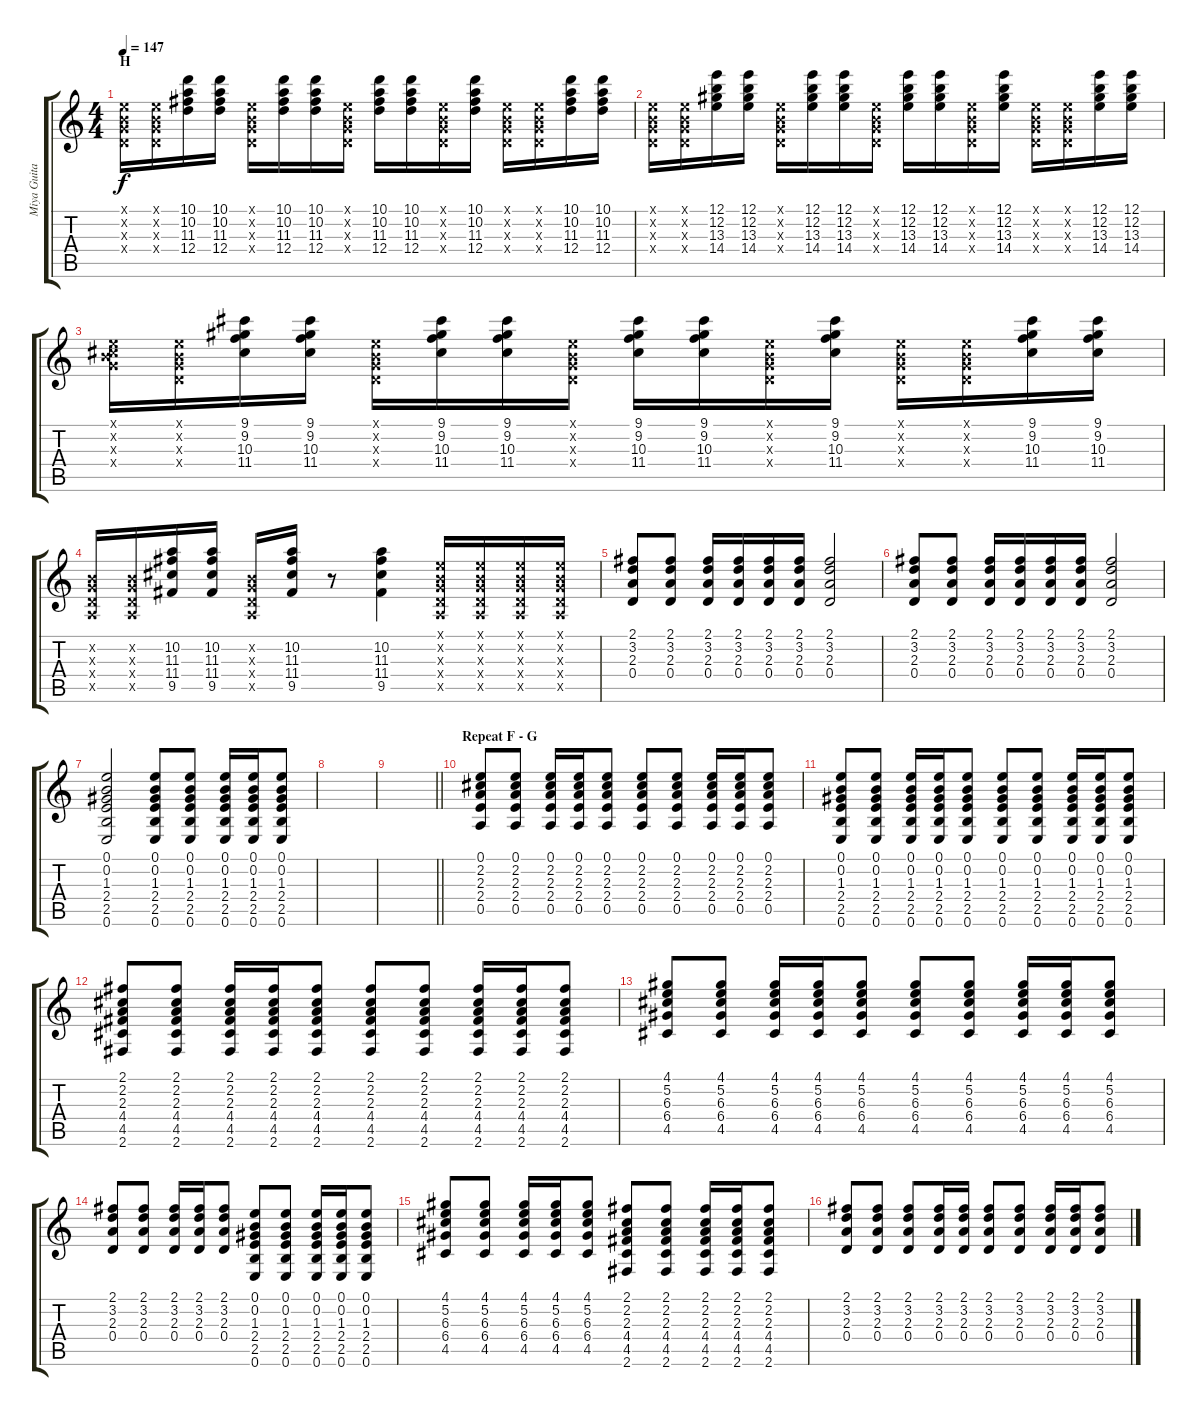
\track ("Miya Guitar I" "Miya Guita") {instrument acousticguitarsteel}
\staff {score tabs}
\tuning (E4 B3 G3 D3 A2 E2) {hide}
\ts (4 4)
\section ("" "H")
\tempo 147
\clef g2
\ks c
(0.1{x} 0.2{x} 0.3{x} 0.4{x}).16{dy f} (0.1{x} 0.2{x} 0.3{x} 0.4{x}).16 (10.1 10.2 11.3 12.4).16 (10.1 10.2 11.3 12.4).16 (0.1{x} 0.2{x} 0.3{x} 0.4{x}).16 (10.1 10.2 11.3 12.4).16 (10.1 10.2 11.3 12.4).16 (0.1{x} 0.2{x} 0.3{x} 0.4{x}).16 (10.1 10.2 11.3 12.4).16 (10.1 10.2 11.3 12.4).16 (0.1{x} 0.2{x} 0.3{x} 0.4{x}).16 (10.1 10.2 11.3 12.4).16 (0.1{x} 0.2{x} 0.3{x} 0.4{x}).16 (0.1{x} 0.2{x} 0.3{x} 0.4{x}).16 (10.1 10.2 11.3 12.4).16 (10.1 10.2 11.3 12.4).16 |
(0.1{x} 0.2{x} 0.3{x} 0.4{x}).16 (0.1{x} 0.2{x} 0.3{x} 0.4{x}).16 (12.1 12.2 13.3 14.4).16 (12.1 12.2 13.3 14.4).16 (0.1{x} 0.2{x} 0.3{x} 0.4{x}).16 (12.1 12.2 13.3 14.4).16 (12.1 12.2 13.3 14.4).16 (0.1{x} 0.2{x} 0.3{x} 0.4{x}).16 (12.1 12.2 13.3 14.4).16 (12.1 12.2 13.3 14.4).16 (0.1{x} 0.2{x} 0.3{x} 0.4{x}).16 (12.1 12.2 13.3 14.4).16 (0.1{x} 0.2{x} 0.3{x} 0.4{x}).16 (0.1{x} 0.2{x} 0.3{x} 0.4{x}).16 (12.1 12.2 13.3 14.4).16 (12.1 12.2 13.3 14.4).16 |
(0.1{x} 0.2{x} 0.3{x} 11.4{x}).16 (0.1{x} 0.2{x} 0.3{x} 0.4{x}).16 (9.1 9.2 10.3 11.4).16 (9.1 9.2 10.3 11.4).16 (0.1{x} 0.2{x} 0.3{x} 0.4{x}).16 (9.1 9.2 10.3 11.4).16 (9.1 9.2 10.3 11.4).16 (0.1{x} 0.2{x} 0.3{x} 0.4{x}).16 (9.1 9.2 10.3 11.4).16 (9.1 9.2 10.3 11.4).16 (0.1{x} 0.2{x} 0.3{x} 0.4{x}).16 (9.1 9.2 10.3 11.4).16 (0.1{x} 0.2{x} 0.3{x} 0.4{x}).16 (0.1{x} 0.2{x} 0.3{x} 0.4{x}).16 (9.1 9.2 10.3 11.4).16 (9.1 9.2 10.3 11.4).16 |
(0.2{x} 0.3{x} 0.4{x} 0.5{x}).16 (0.2{x} 0.3{x} 0.4{x} 0.5{x}).16 (10.2 11.3 11.4 9.5).16 (10.2 11.3 11.4 9.5).16 (0.2{x} 0.3{x} 0.4{x} 0.5{x}).16 (10.2 11.3 11.4 9.5).16 r.8 (10.2 11.3 11.4 9.5).4 (0.1{x} 0.2{x} 0.3{x} 0.4{x} 0.5{x}).16 (0.1{x} 0.2{x} 0.3{x} 0.4{x} 0.5{x}).16 (0.1{x} 0.2{x} 0.3{x} 0.4{x} 0.5{x}).16 (0.1{x} 0.2{x} 0.3{x} 0.4{x} 0.5{x}).16 |
(2.1 3.2 2.3 0.4).8 (2.1 3.2 2.3 0.4).8 (2.1 3.2 2.3 0.4).16 (2.1 3.2 2.3 0.4).16 (2.1 3.2 2.3 0.4).16 (2.1 3.2 2.3 0.4).16 (2.1 3.2 2.3 0.4).2 |
(2.1 3.2 2.3 0.4).8 (2.1 3.2 2.3 0.4).8 (2.1 3.2 2.3 0.4).16 (2.1 3.2 2.3 0.4).16 (2.1 3.2 2.3 0.4).16 (2.1 3.2 2.3 0.4).16 (2.1 3.2 2.3 0.4).2 |
(0.1 0.2 1.3 2.4 2.5 0.6).2 (0.1 0.2 1.3 2.4 2.5 0.6).8 (0.1 0.2 1.3 2.4 2.5 0.6).8 (0.1 0.2 1.3 2.4 2.5 0.6).16 (0.1 0.2 1.3 2.4 2.5 0.6).16 (0.1 0.2 1.3 2.4 2.5 0.6).8 |
|
\barLineRight lightlight
|
\section ("" "Repeat F - G")
(0.1 2.2 2.3 2.4 0.5).8 (0.1 2.2 2.3 2.4 0.5).8 (0.1 2.2 2.3 2.4 0.5).16 (0.1 2.2 2.3 2.4 0.5).16 (0.1 2.2 2.3 2.4 0.5).8 (0.1 2.2 2.3 2.4 0.5).8 (0.1 2.2 2.3 2.4 0.5).8 (0.1 2.2 2.3 2.4 0.5).16 (0.1 2.2 2.3 2.4 0.5).16 (0.1 2.2 2.3 2.4 0.5).8 |
(0.1 0.2 1.3 2.4 2.5 0.6).8 (0.1 0.2 1.3 2.4 2.5 0.6).8 (0.1 0.2 1.3 2.4 2.5 0.6).16 (0.1 0.2 1.3 2.4 2.5 0.6).16 (0.1 0.2 1.3 2.4 2.5 0.6).8 (0.1 0.2 1.3 2.4 2.5 0.6).8 (0.1 0.2 1.3 2.4 2.5 0.6).8 (0.1 0.2 1.3 2.4 2.5 0.6).16 (0.1 0.2 1.3 2.4 2.5 0.6).16 (0.1 0.2 1.3 2.4 2.5 0.6).8 |
(2.1 2.2 2.3 4.4 4.5 2.6).8 (2.1 2.2 2.3 4.4 4.5 2.6).8 (2.1 2.2 2.3 4.4 4.5 2.6).16 (2.1 2.2 2.3 4.4 4.5 2.6).16 (2.1 2.2 2.3 4.4 4.5 2.6).8 (2.1 2.2 2.3 4.4 4.5 2.6).8 (2.1 2.2 2.3 4.4 4.5 2.6).8 (2.1 2.2 2.3 4.4 4.5 2.6).16 (2.1 2.2 2.3 4.4 4.5 2.6).16 (2.1 2.2 2.3 4.4 4.5 2.6).8 |
(4.1 5.2 6.3 6.4 4.5).8 (4.1 5.2 6.3 6.4 4.5).8 (4.1 5.2 6.3 6.4 4.5).16 (4.1 5.2 6.3 6.4 4.5).16 (4.1 5.2 6.3 6.4 4.5).8 (4.1 5.2 6.3 6.4 4.5).8 (4.1 5.2 6.3 6.4 4.5).8 (4.1 5.2 6.3 6.4 4.5).16 (4.1 5.2 6.3 6.4 4.5).16 (4.1 5.2 6.3 6.4 4.5).8 |
(2.1 3.2 2.3 0.4).8 (2.1 3.2 2.3 0.4).8 (2.1 3.2 2.3 0.4).16 (2.1 3.2 2.3 0.4).16 (2.1 3.2 2.3 0.4).8 (0.1 0.2 1.3 2.4 2.5 0.6).8 (0.1 0.2 1.3 2.4 2.5 0.6).8 (0.1 0.2 1.3 2.4 2.5 0.6).16 (0.1 0.2 1.3 2.4 2.5 0.6).16 (0.1 0.2 1.3 2.4 2.5 0.6).8 |
(4.1 5.2 6.3 6.4 4.5).8 (4.1 5.2 6.3 6.4 4.5).8 (4.1 5.2 6.3 6.4 4.5).16 (4.1 5.2 6.3 6.4 4.5).16 (4.1 5.2 6.3 6.4 4.5).8 (2.1 2.2 2.3 4.4 4.5 2.6).8 (2.1 2.2 2.3 4.4 4.5 2.6).8 (2.1 2.2 2.3 4.4 4.5 2.6).16 (2.1 2.2 2.3 4.4 4.5 2.6).16 (2.1 2.2 2.3 4.4 4.5 2.6).8 |
(2.1 3.2 2.3 0.4).8 (2.1 3.2 2.3 0.4).8 (2.1 3.2 2.3 0.4).8 (2.1 3.2 2.3 0.4).16 (2.1 3.2 2.3 0.4).16 (2.1 3.2 2.3 0.4).8 (2.1 3.2 2.3 0.4).8 (2.1 3.2 2.3 0.4).16 (2.1 3.2 2.3 0.4).16 (2.1 3.2 2.3 0.4).8
